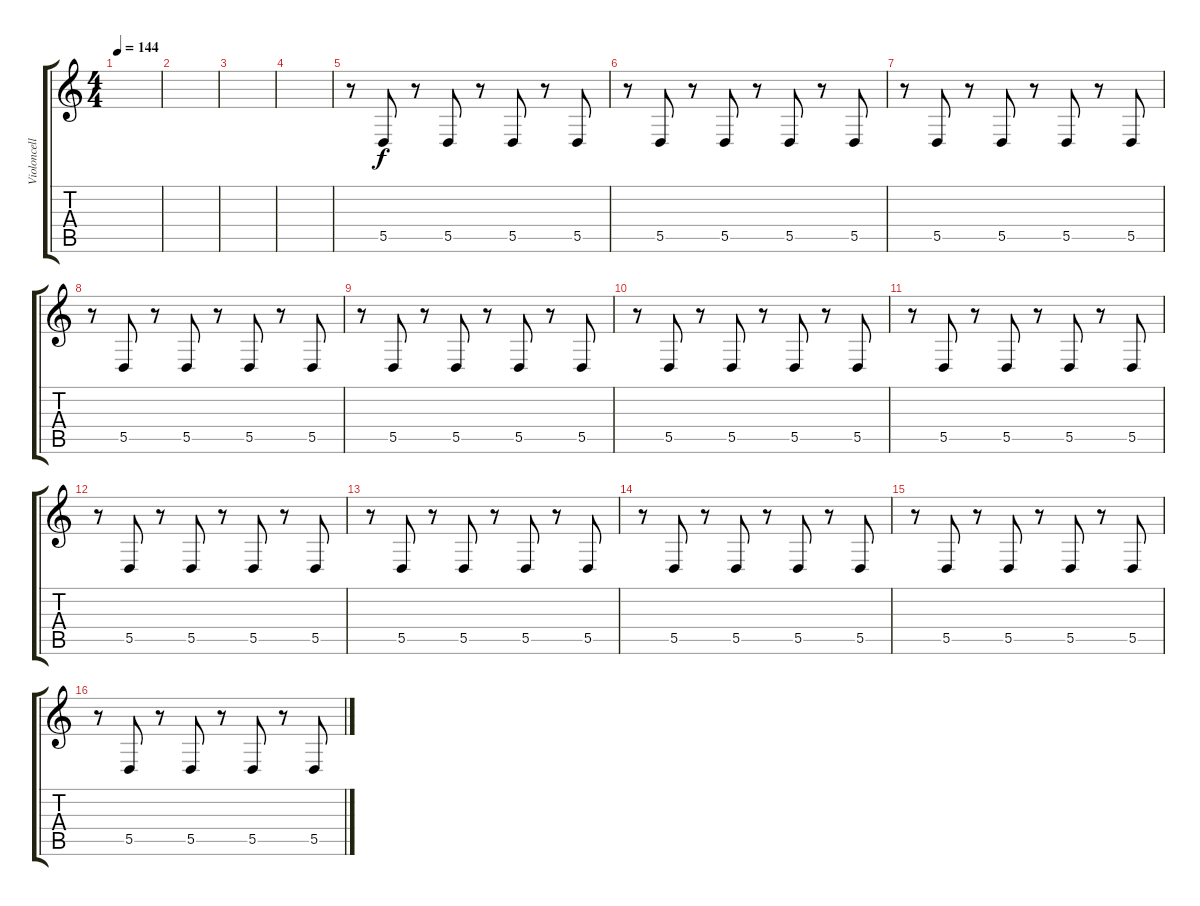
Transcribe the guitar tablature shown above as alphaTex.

\track ("Violoncelle" "Violoncell") {instrument cello}
\staff {score tabs}
\tuning (E4 B3 G3 D3 A2 D2) {hide}
\ts (4 4)
\tempo 144
\clef g2
\ks c
|
|
|
|
r.8 5.5.8 r.8 5.5.8 r.8 5.5.8 r.8 5.5.8 |
r.8 5.5.8 r.8 5.5.8 r.8 5.5.8 r.8 5.5.8 |
r.8 5.5.8 r.8 5.5.8 r.8 5.5.8 r.8 5.5.8 |
r.8 5.5.8 r.8 5.5.8 r.8 5.5.8 r.8 5.5.8 |
r.8 5.5.8 r.8 5.5.8 r.8 5.5.8 r.8 5.5.8 |
r.8 5.5.8 r.8 5.5.8 r.8 5.5.8 r.8 5.5.8 |
r.8 5.5.8 r.8 5.5.8 r.8 5.5.8 r.8 5.5.8 |
r.8 5.5.8 r.8 5.5.8 r.8 5.5.8 r.8 5.5.8 |
r.8 5.5.8 r.8 5.5.8 r.8 5.5.8 r.8 5.5.8 |
r.8 5.5.8 r.8 5.5.8 r.8 5.5.8 r.8 5.5.8 |
r.8 5.5.8 r.8 5.5.8 r.8 5.5.8 r.8 5.5.8 |
r.8 5.5.8 r.8 5.5.8 r.8 5.5.8 r.8 5.5.8
